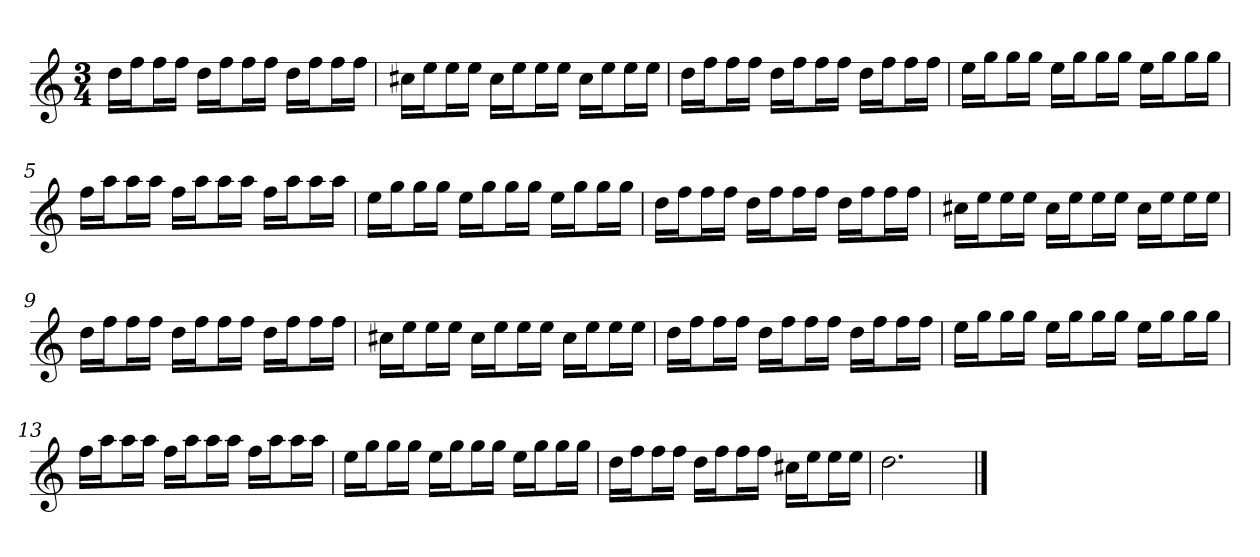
**kern
*part1
*staff1
*clefG2
*k[]
*D:dor
*M3/4
*MM120
=1
16dd\LL
16ff\J
16ff\L
16ff\JJ
16dd\LL
16ff\J
16ff\L
16ff\JJ
16dd\LL
16ff\J
16ff\L
16ff\JJ
=2
16cc#X\LL
16ee\J
16ee\L
16ee\JJ
16cc#\LL
16ee\J
16ee\L
16ee\JJ
16cc#\LL
16ee\J
16ee\L
16ee\JJ
=3
16dd\LL
16ff\J
16ff\L
16ff\JJ
16dd\LL
16ff\J
16ff\L
16ff\JJ
16dd\LL
16ff\J
16ff\L
16ff\JJ
=4
16ee\LL
16gg\J
16gg\L
16gg\JJ
16ee\LL
16gg\J
16gg\L
16gg\JJ
16ee\LL
16gg\J
16gg\L
16gg\JJ
=5
16ff\LL
16aa\J
16aa\L
16aa\JJ
16ff\LL
16aa\J
16aa\L
16aa\JJ
16ff\LL
16aa\J
16aa\L
16aa\JJ
=6
16ee\LL
16gg\J
16gg\L
16gg\JJ
16ee\LL
16gg\J
16gg\L
16gg\JJ
16ee\LL
16gg\J
16gg\L
16gg\JJ
=7
16dd\LL
16ff\J
16ff\L
16ff\JJ
16dd\LL
16ff\J
16ff\L
16ff\JJ
16dd\LL
16ff\J
16ff\L
16ff\JJ
=8
16cc#X\LL
16ee\J
16ee\L
16ee\JJ
16cc#\LL
16ee\J
16ee\L
16ee\JJ
16cc#\LL
16ee\J
16ee\L
16ee\JJ
=9
16dd\LL
16ff\J
16ff\L
16ff\JJ
16dd\LL
16ff\J
16ff\L
16ff\JJ
16dd\LL
16ff\J
16ff\L
16ff\JJ
=10
16cc#X\LL
16ee\J
16ee\L
16ee\JJ
16cc#\LL
16ee\J
16ee\L
16ee\JJ
16cc#\LL
16ee\J
16ee\L
16ee\JJ
=11
16dd\LL
16ff\J
16ff\L
16ff\JJ
16dd\LL
16ff\J
16ff\L
16ff\JJ
16dd\LL
16ff\J
16ff\L
16ff\JJ
=12
16ee\LL
16gg\J
16gg\L
16gg\JJ
16ee\LL
16gg\J
16gg\L
16gg\JJ
16ee\LL
16gg\J
16gg\L
16gg\JJ
=13
16ff\LL
16aa\J
16aa\L
16aa\JJ
16ff\LL
16aa\J
16aa\L
16aa\JJ
16ff\LL
16aa\J
16aa\L
16aa\JJ
=14
16ee\LL
16gg\J
16gg\L
16gg\JJ
16ee\LL
16gg\J
16gg\L
16gg\JJ
16ee\LL
16gg\J
16gg\L
16gg\JJ
=15
16dd\LL
16ff\J
16ff\L
16ff\JJ
16dd\LL
16ff\J
16ff\L
16ff\JJ
16cc#X\LL
16ee\J
16ee\L
16ee\JJ
=16
2.dd
==
*-
